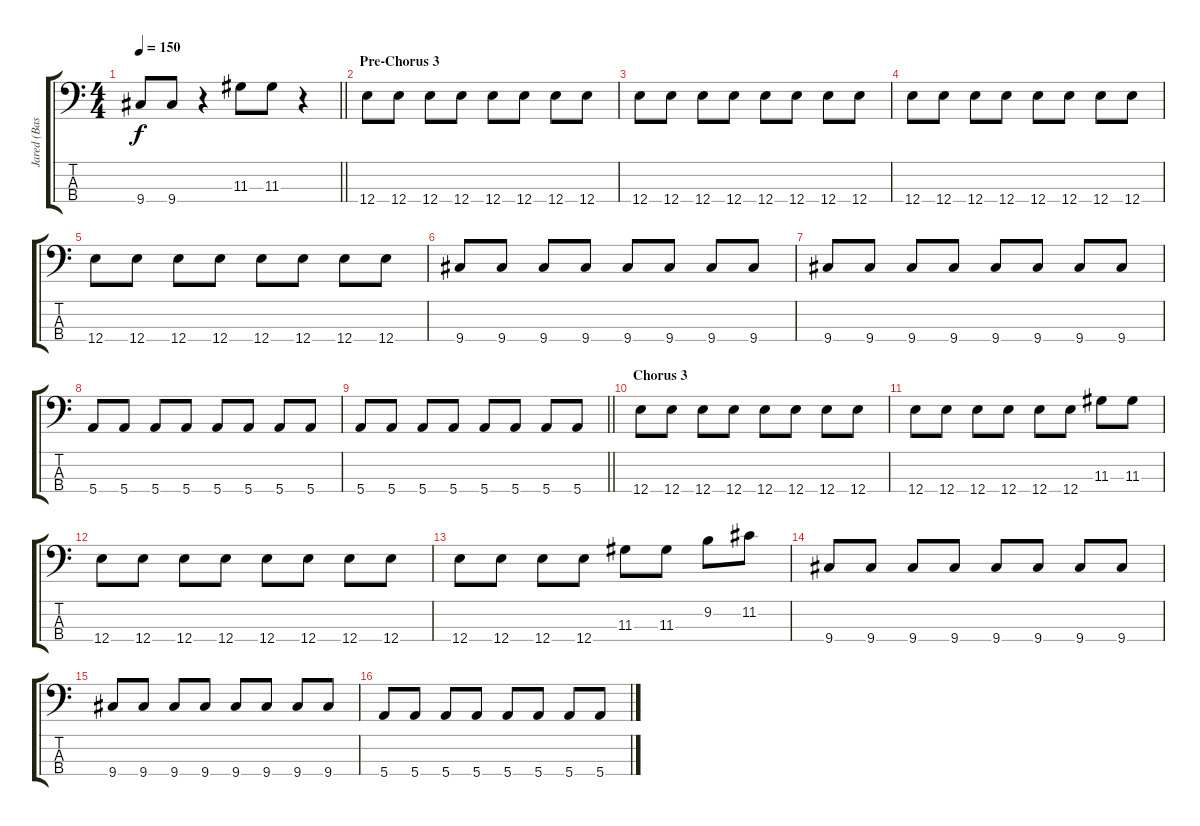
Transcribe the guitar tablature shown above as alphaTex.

\track ("Jared (Bass)" "Jared (Bas") {instrument electricbasspick}
\staff {score tabs}
\tuning (G2 D2 A1 E1) {hide}
\ts (4 4)
\tempo 150
\clef f4
\barLineRight lightlight
\ks c
9.4.8{dy f} 9.4.8 r.4 11.3.8 11.3.8 r.4 |
\section ("" "Pre-Chorus 3")
12.4.8 12.4.8 12.4.8 12.4.8 12.4.8 12.4.8 12.4.8 12.4.8 |
12.4.8 12.4.8 12.4.8 12.4.8 12.4.8 12.4.8 12.4.8 12.4.8 |
12.4.8 12.4.8 12.4.8 12.4.8 12.4.8 12.4.8 12.4.8 12.4.8 |
12.4.8 12.4.8 12.4.8 12.4.8 12.4.8 12.4.8 12.4.8 12.4.8 |
9.4.8 9.4.8 9.4.8 9.4.8 9.4.8 9.4.8 9.4.8 9.4.8 |
9.4.8 9.4.8 9.4.8 9.4.8 9.4.8 9.4.8 9.4.8 9.4.8 |
5.4.8 5.4.8 5.4.8 5.4.8 5.4.8 5.4.8 5.4.8 5.4.8 |
\barLineRight lightlight
5.4.8 5.4.8 5.4.8 5.4.8 5.4.8 5.4.8 5.4.8 5.4.8 |
\section ("" "Chorus 3")
12.4.8 12.4.8 12.4.8 12.4.8 12.4.8 12.4.8 12.4.8 12.4.8 |
12.4.8 12.4.8 12.4.8 12.4.8 12.4.8 12.4.8 11.3.8 11.3.8 |
12.4.8 12.4.8 12.4.8 12.4.8 12.4.8 12.4.8 12.4.8 12.4.8 |
12.4.8 12.4.8 12.4.8 12.4.8 11.3.8 11.3.8 9.2.8 11.2.8 |
9.4.8 9.4.8 9.4.8 9.4.8 9.4.8 9.4.8 9.4.8 9.4.8 |
9.4.8 9.4.8 9.4.8 9.4.8 9.4.8 9.4.8 9.4.8 9.4.8 |
5.4.8 5.4.8 5.4.8 5.4.8 5.4.8 5.4.8 5.4.8 5.4.8
